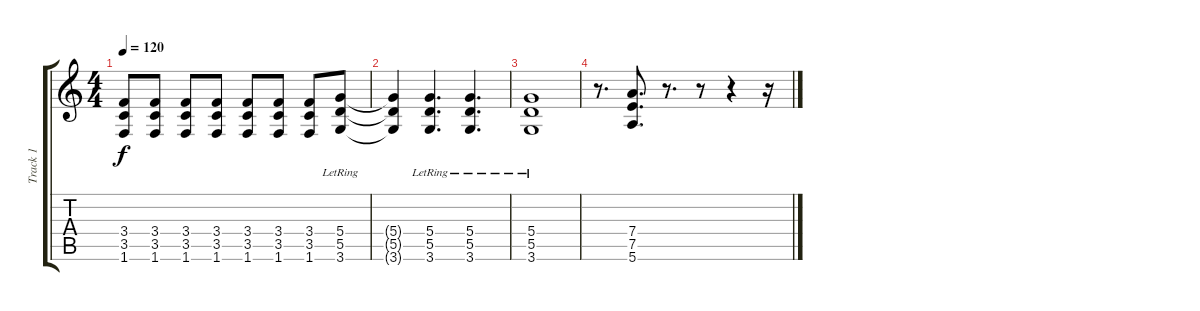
\track ("Track 1" "Track 1") {instrument electricbasspick}
\staff {score tabs}
\tuning (E4 B3 G3 D3 A2 E2) {hide}
\ts (4 4)
\tempo 120
\clef g2
\ks c
(3.4 3.5 1.6).8{dy f} (3.4 3.5 1.6).8 (3.4 3.5 1.6).8 (3.4 3.5 1.6).8 (3.4 3.5 1.6).8 (3.4 3.5 1.6).8 (3.4 3.5 1.6).8 (5.4{lr} 5.5{lr} 3.6{lr}).8 |
(5.4{t} 5.5{t} 3.6{t}).4 (5.4{lr} 5.5{lr} 3.6{lr}).4{d} (5.4{lr} 5.5{lr} 3.6{lr}).4{d} |
(5.4{lr} 5.5{lr} 3.6{lr}).1 |
r.8{d} (7.4 7.5 5.6).8{d} r.8{d} r.8 r.4 r.16
